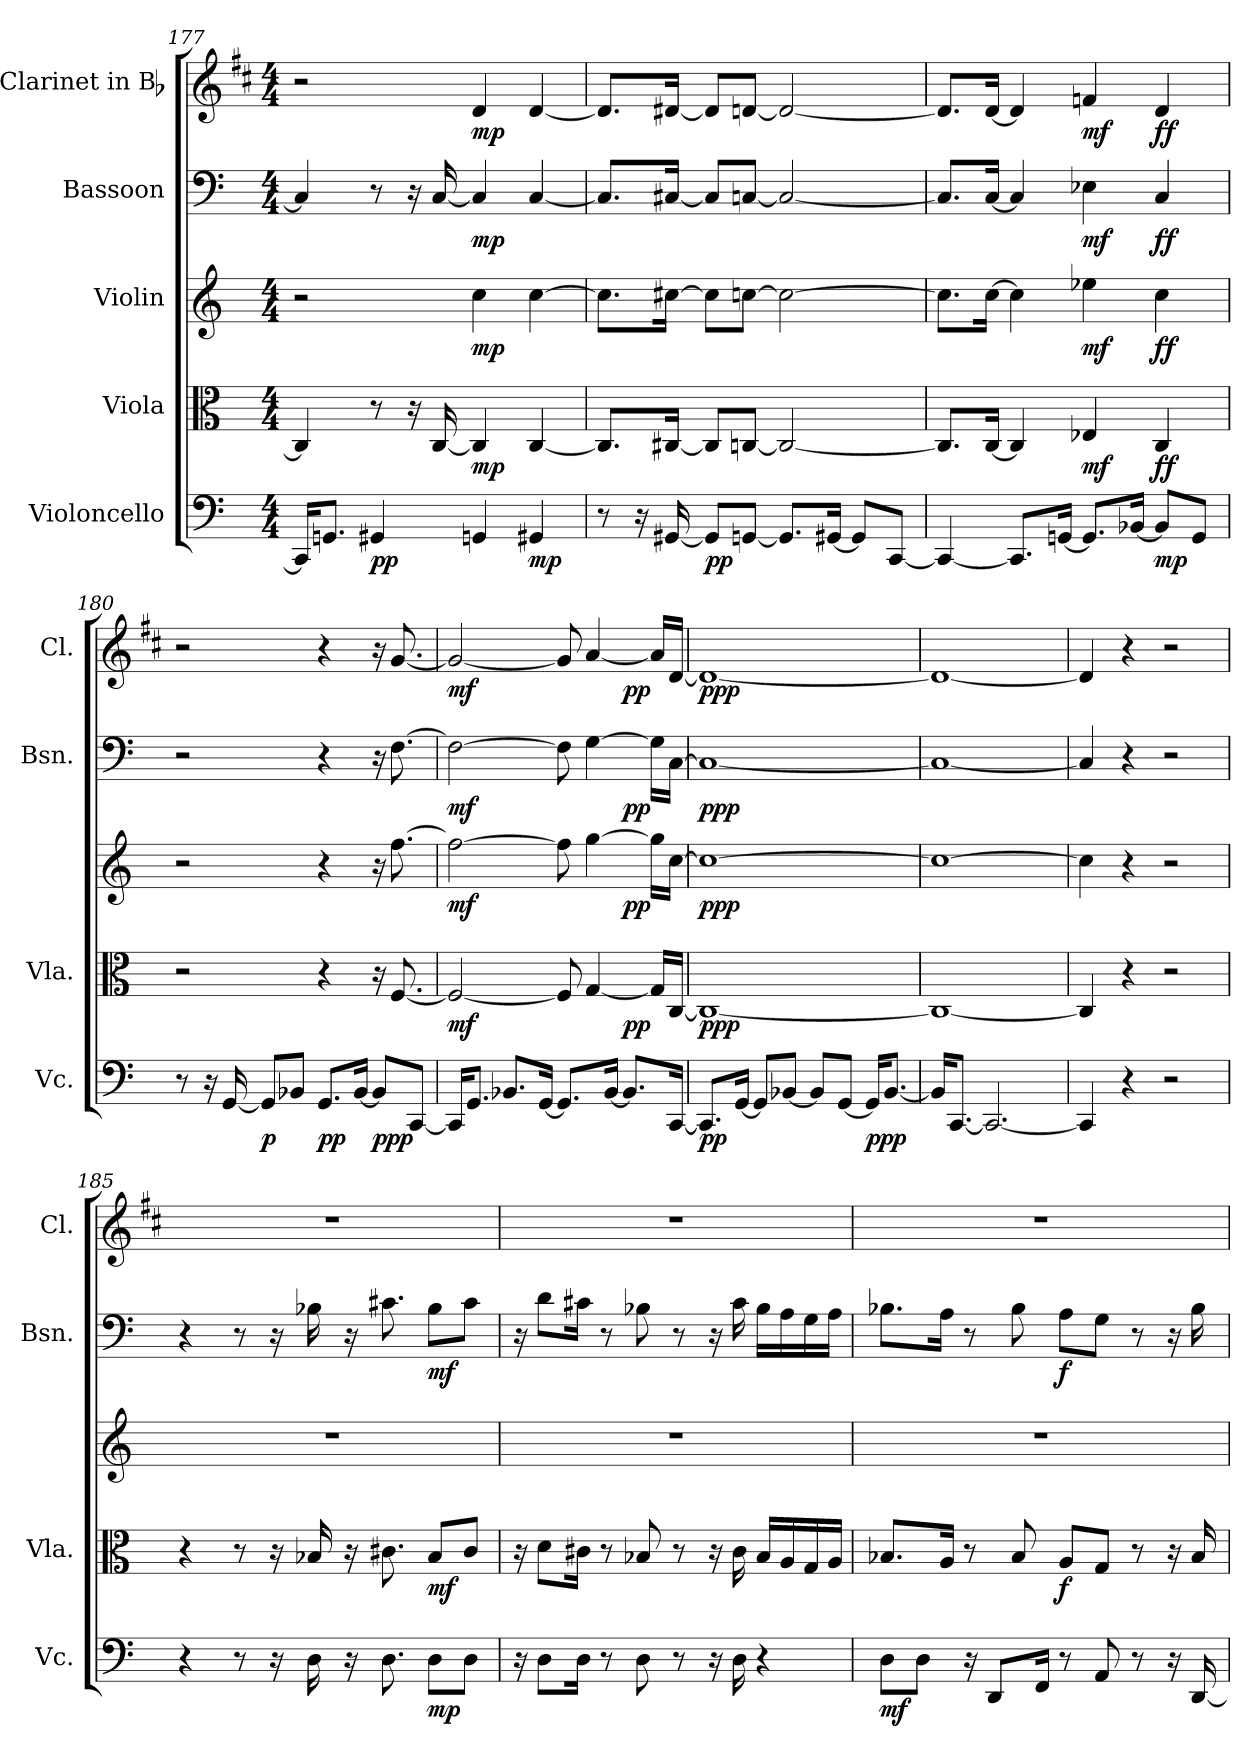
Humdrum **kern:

**kern	**dynam	**kern	**dynam	**kern	**dynam	**kern	**dynam	**kern	**dynam
*part5	*part5	*part4	*part4	*part3	*part3	*part2	*part2	*part1	*part1
*staff5	*staff5	*staff4	*staff4	*staff3	*staff3	*staff2	*staff2	*staff1	*staff1
*I"Violoncello	*	*I"Viola	*	*I"Violin	*	*I"Bassoon	*	*I"Clarinet in Bb	*
*I'Vc.	*	*I'Vla.	*	*	*	*I'Bsn.	*	*I'Cl.	*
*clefF4	*	*clefC3	*	*clefG2	*	*clefF4	*	*clefG2	*
*	*	*	*	*	*	*	*	*ITrd1c2	*
*k[]	*	*k[]	*	*k[]	*	*k[]	*	*k[]	*
*C:	*	*C:	*	*C:	*	*C:	*	*C:	*
*M4/4	*	*M4/4	*	*M4/4	*	*M4/4	*	*M4/4	*
=177	=177	=177	=177	=177	=177	=177	=177	=177	=177
16CCi/KL]	.	4Ci/]	.	2r	.	4Ci/]	.	2r	.
8.GGni/J	.	.	.	.	.	.	.	.	.
4GG#Xi/	pp	8r	.	.	.	8r	.	.	.
.	.	16r	.	.	.	16r	.	.	.
.	.	[16Ci/	.	.	.	[16Ci/	.	.	.
4GGni/	.	4Ci/]	mp	4cci\	mp	4Ci/]	mp	4ci/	mp
4GG#Xi/	mp	[4Ci/	.	[4cci\	.	[4Ci/	.	[4ci/	.
=178	=178	=178	=178	=178	=178	=178	=178	=178	=178
8r	.	8.Ci/L]	.	8.cci\L]	.	8.Ci/L]	.	8.ci/L]	.
16r	.	.	.	.	.	.	.	.	.
[16GG#Xi/	.	[16C#Xi/Jk	.	[16cc#Xi\Jk	.	[16C#Xi/Jk	.	[16c#Xi/Jk	.
8GG#i/L]	pp	8C#i/L]	.	8cc#i\L]	.	8C#i/L]	.	8c#i/L]	.
[8GGni/J	.	[8Cni/J	.	[8ccni\J	.	[8Cni/J	.	[8cni/J	.
8.GGi/L]	.	2Ci/_	.	2cci\_	.	2Ci/_	.	2ci/_	.
[16GG#Xi/Jk	.	.	.	.	.	.	.	.	.
8GG#i/L]	.	.	.	.	.	.	.	.	.
[8CCi/J	.	.	.	.	.	.	.	.	.
!!LO:PB:g=z
=179	=179	=179	=179	=179	=179	=179	=179	=179	=179
4CCi/_	.	8.Ci/L]	.	8.cci\L]	.	8.Ci/L]	.	8.ci/L]	.
.	.	[16Ci/Jk	.	[16cci\Jk	.	[16Ci/Jk	.	[16ci/Jk	.
8.CCi/L]	.	4Ci/]	.	4cci\]	.	4Ci/]	.	4ci/]	.
[16GGni/Jk	.	.	.	.	.	.	.	.	.
8.GGi/L]	.	4E-Xi/	mf	4ee-Xi\	mf	4E-Xi\	mf	4e-Xi/	mf
[16BB-Xi/Jk	.	.	.	.	.	.	.	.	.
8BB-i/L]	mp	4Ci/	ff	4cci\	ff	4Ci/	ff	4ci/	ff
8GGi/J	.	.	.	.	.	.	.	.	.
=180	=180	=180	=180	=180	=180	=180	=180	=180	=180
8r	.	2r	.	2r	.	2r	.	2r	.
16r	.	.	.	.	.	.	.	.	.
[16GGi/	.	.	.	.	.	.	.	.	.
8GGi/L]	p	.	.	.	.	.	.	.	.
8BB-Xi/J	.	.	.	.	.	.	.	.	.
8.GGi/L	pp	4r	.	4r	.	4r	.	4r	.
[16BB-i/Jk	.	.	.	.	.	.	.	.	.
8BB-i/L]	ppp	16r	.	16r	.	16r	.	16r	.
.	.	[8.Fi/	.	[8.ffi\	.	[8.Fi\	.	[8.fi/	.
[8CCi/J	.	.	.	.	.	.	.	.	.
=181	=181	=181	=181	=181	=181	=181	=181	=181	=181
*	*	*^	*	*^	*	*^	*	*^	*
16CCi/KL]	.	2Fi/_	2.ryy	mf	2ffi\_	2.ryy	mf	2Fi\_	2.ryy	mf	2fi/_	2.ryy	mf
8.GGi/J	.	.	.	.	.	.	.	.	.	.	.	.	.
8.BB-Xi/L	.	.	.	.	.	.	.	.	.	.	.	.	.
[16GGi/Jk	.	.	.	.	.	.	.	.	.	.	.	.	.
8.GGi/L]	.	8Fi/]	.	.	8ffi\]	.	.	8Fi\]	.	.	8fi/]	.	.
.	.	[4Gi/	.	.	[4ggi\	.	.	[4Gi\	.	.	[4gi/	.	.
[16BB-i/Jk	.	.	.	.	.	.	.	.	.	.	.	.	.
8.BB-i/L]	.	.	4ryy	pp	.	4ryy	pp	.	4ryy	pp	.	4ryy	pp
.	.	16Gi/LL]	.	.	16ggi\LL]	.	.	16Gi\LL]	.	.	16gi/LL]	.	.
[16CCi/Jk	.	[16Ci/JJ	.	.	[16cci\JJ	.	.	[16Ci\JJ	.	.	[16ci/JJ	.	.
*	*	*v	*v	*	*	*	*	*v	*v	*	*v	*v	*
*	*	*	*	*v	*v	*	*	*	*	*
!!LO:LB:g=z
=182	=182	=182	=182	=182	=182	=182	=182	=182	=182
8.CCi/L]	pp	1Ci_	ppp	1cci_	ppp	1Ci_	ppp	1ci_	ppp
[16GGi/Jk	.	.	.	.	.	.	.	.	.
8GGi/L]	.	.	.	.	.	.	.	.	.
[8BB-Xi/J	.	.	.	.	.	.	.	.	.
8BB-i/L]	.	.	.	.	.	.	.	.	.
[8GGi/J	.	.	.	.	.	.	.	.	.
16GGi/KL]	ppp	.	.	.	.	.	.	.	.
[8.BB-i/J	.	.	.	.	.	.	.	.	.
=183	=183	=183	=183	=183	=183	=183	=183	=183	=183
16BB-i/KL]	.	1Ci_	.	1cci_	.	1Ci_	.	1ci_	.
[8.CCi/J	.	.	.	.	.	.	.	.	.
2.CCi/_	.	.	.	.	.	.	.	.	.
=184	=184	=184	=184	=184	=184	=184	=184	=184	=184
4CCi/]	.	4Ci/]	.	4cci\]	.	4Ci/]	.	4ci/]	.
4r	.	4r	.	4r	.	4r	.	4r	.
2r	.	2r	.	2r	.	2r	.	2r	.
=185	=185	=185	=185	=185	=185	=185	=185	=185	=185
!!LO:REH:place=s1:B:color=#000000:enc=box:fs=19.9975:t=C
*	*	*	*	*	*	*	*	*MM115	*
4r	.	4r	.	1r	.	4r	.	1r	.
8r	.	8r	.	.	.	8r	.	.	.
16r	.	16r	.	.	.	16r	.	.	.
16Di\	.	16B-Xi/	.	.	.	16B-Xi\	.	.	.
16r	.	16r	.	.	.	16r	.	.	.
8.Di\	.	8.c#Xi\	.	.	.	8.c#Xi\	.	.	.
8Di\L	mp	8B-i/L	mf	.	.	8B-i\L	mf	.	.
8Di\J	.	8c#i/J	.	.	.	8c#i\J	.	.	.
!!LO:PB:g=z
=186	=186	=186	=186	=186	=186	=186	=186	=186	=186
16r	.	16r	.	1r	.	16r	.	1r	.
8Di\L	.	8di\L	.	.	.	8di\L	.	.	.
16Di\Jk	.	16c#Xi\Jk	.	.	.	16c#Xi\Jk	.	.	.
8r	.	8r	.	.	.	8r	.	.	.
8Di\	.	8B-Xi/	.	.	.	8B-Xi\	.	.	.
8r	.	8r	.	.	.	8r	.	.	.
16r	.	16r	.	.	.	16r	.	.	.
16Di\	.	16c#i\	.	.	.	16c#i\	.	.	.
4r	.	16B-i/LL	.	.	.	16B-i\LL	.	.	.
.	.	16Ai/	.	.	.	16Ai\	.	.	.
.	.	16Gi/	.	.	.	16Gi\	.	.	.
.	.	16Ai/JJ	.	.	.	16Ai\JJ	.	.	.
=187	=187	=187	=187	=187	=187	=187	=187	=187	=187
8Di\L	mf	8.B-Xi/L	.	1r	.	8.B-Xi\L	.	1r	.
8Di\J	.	.	.	.	.	.	.	.	.
.	.	16Ai/Jk	.	.	.	16Ai\Jk	.	.	.
16r	.	8r	.	.	.	8r	.	.	.
8DDi/L	.	.	.	.	.	.	.	.	.
.	.	8B-i/	.	.	.	8B-i\	.	.	.
16FFi/Jk	.	.	.	.	.	.	.	.	.
8r	.	8Ai/L	f	.	.	8Ai\L	f	.	.
8AAi/	.	8Gi/J	.	.	.	8Gi\J	.	.	.
8r	.	8r	.	.	.	8r	.	.	.
16r	.	16r	.	.	.	16r	.	.	.
[16DDi/	.	16B-i/	.	.	.	16B-i\	.	.	.
=	=	=	=	=	=	=	=	=	=
*-	*-	*-	*-	*-	*-	*-	*-	*-	*-
